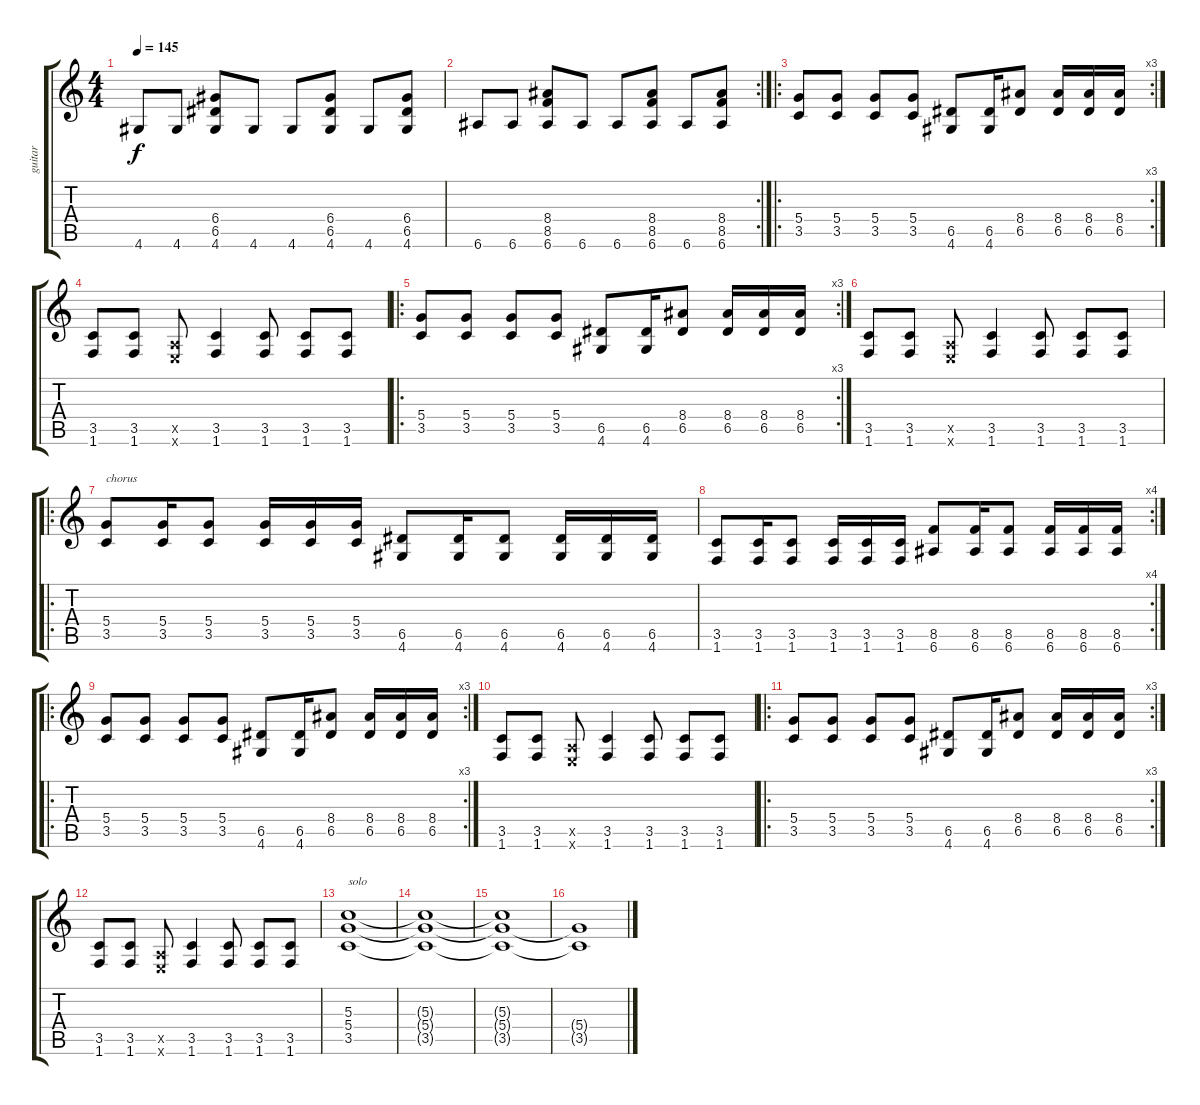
\track ("guitar" "guitar") {instrument distortionguitar}
\staff {score tabs}
\tuning (E4 B3 G3 D3 A2 E2) {hide}
\ts (4 4)
\tempo 145
\clef g2
\ks c
4.6.8{dy f} 4.6.8 (6.4 6.5 4.6).8 4.6.8 4.6.8 (6.4 6.5 4.6).8 4.6.8 (6.4 6.5 4.6).8 |
\rc 2
6.6.8 6.6.8 (8.4 8.5 6.6).8 6.6.8 6.6.8 (8.4 8.5 6.6).8 6.6.8 (8.4 8.5 6.6).8 |
\ro
\rc 3
(5.4 3.5).8 (5.4 3.5).8 (5.4 3.5).8 (5.4 3.5).8 (6.5 4.6).8 (6.5 4.6).16 (8.4 6.5).8 (8.4 6.5).16 (8.4 6.5).16 (8.4 6.5).16 |
(3.5 1.6).8 (3.5 1.6).8 (0.5{x} 0.6{x}).8 (3.5 1.6).4 (3.5 1.6).8 (3.5 1.6).8 (3.5 1.6).8 |
\ro
\rc 3
(5.4 3.5).8 (5.4 3.5).8 (5.4 3.5).8 (5.4 3.5).8 (6.5 4.6).8 (6.5 4.6).16 (8.4 6.5).8 (8.4 6.5).16 (8.4 6.5).16 (8.4 6.5).16 |
(3.5 1.6).8 (3.5 1.6).8 (0.5{x} 0.6{x}).8 (3.5 1.6).4 (3.5 1.6).8 (3.5 1.6).8 (3.5 1.6).8 |
\ro
(5.4 3.5).8{txt "chorus"} (5.4 3.5).16 (5.4 3.5).8 (5.4 3.5).16 (5.4 3.5).16 (5.4 3.5).16 (6.5 4.6).8 (6.5 4.6).16 (6.5 4.6).8 (6.5 4.6).16 (6.5 4.6).16 (6.5 4.6).16 |
\rc 4
(3.5 1.6).8 (3.5 1.6).16 (3.5 1.6).8 (3.5 1.6).16 (3.5 1.6).16 (3.5 1.6).16 (8.5 6.6).8 (8.5 6.6).16 (8.5 6.6).8 (8.5 6.6).16 (8.5 6.6).16 (8.5 6.6).16 |
\ro
\rc 3
(5.4 3.5).8 (5.4 3.5).8 (5.4 3.5).8 (5.4 3.5).8 (6.5 4.6).8 (6.5 4.6).16 (8.4 6.5).8 (8.4 6.5).16 (8.4 6.5).16 (8.4 6.5).16 |
(3.5 1.6).8 (3.5 1.6).8 (0.5{x} 0.6{x}).8 (3.5 1.6).4 (3.5 1.6).8 (3.5 1.6).8 (3.5 1.6).8 |
\ro
\rc 3
(5.4 3.5).8 (5.4 3.5).8 (5.4 3.5).8 (5.4 3.5).8 (6.5 4.6).8 (6.5 4.6).16 (8.4 6.5).8 (8.4 6.5).16 (8.4 6.5).16 (8.4 6.5).16 |
(3.5 1.6).8 (3.5 1.6).8 (0.5{x} 0.6{x}).8 (3.5 1.6).4 (3.5 1.6).8 (3.5 1.6).8 (3.5 1.6).8 |
(5.3 5.4 3.5).1{txt "solo"} |
(5.3{t} 5.4{t} 3.5{t}).1 |
(5.3{t} 5.4{t} 3.5{t}).1 |
(5.4{t} 3.5{t}).1
